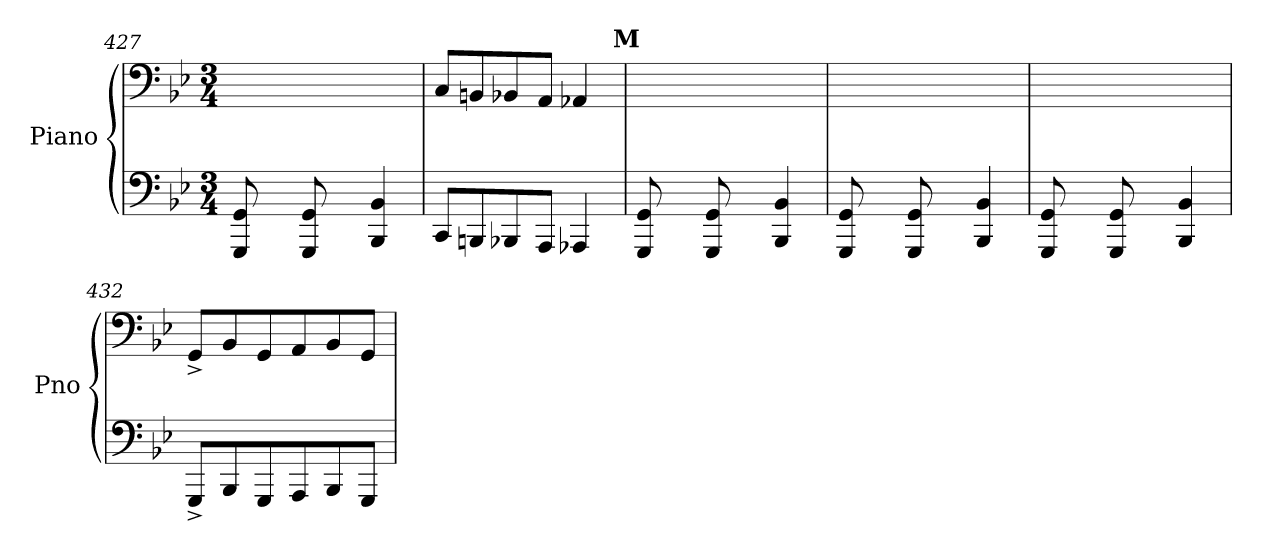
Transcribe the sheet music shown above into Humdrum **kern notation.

**kern	**kern
*part1	*part1
*staff2	*staff1
*I"Piano	*
*I'Pno	*
!!LO:LB:g=z
*clefF4	*clefF4
*k[b-e-]	*k[b-e-]
*B-:	*B-:
*M3/4	*M3/4
=427	=427
*	*^
8GGG/ 8GG/L	2.ryy	8ryy
8ryy	.	8BB-\ 8B-\
8GGG/ 8GG/	.	8ryy
8ryy	.	8AA\ 8A\J
4BBB-/ 4BB-/	.	4ryy
*	*v	*v
=428	=428
8CC/L	8C/L
8BBBn/	8BBn/
8BBB-X/	8BB-X/
8AAA/J	8AA/J
4AAA-X/	4AA-X/
!!LO:REH:place=s1:a:B:enc=none:fs=7.7:t=M
=429	=429
*	*^
8GGG/ 8GG/L	2.ryy	8ryy
8ryy	.	8BB-\ 8B-\
8GGG/ 8GG/	.	8ryy
8ryy	.	8AA\ 8A\J
4BBB-/ 4BB-/	.	4ryy
=430	=430	=430
8GGG/ 8GG/L	2.ryy	8ryy
8ryy	.	8BB-\ 8B-\
8GGG/ 8GG/	.	8ryy
8ryy	.	8AA\ 8A\J
4BBB-/ 4BB-/	.	4ryy
=431	=431	=431
8GGG/ 8GG/L	2.ryy	8ryy
8ryy	.	8BB-\ 8B-\
8GGG/ 8GG/	.	8ryy
8ryy	.	8AA\ 8A\J
4BBB-/ 4BB-/	.	4ryy
*	*v	*v
=432	=432
8GGG^>/L	8GG^>/L
8BBB-/	8BB-/
8GGG/	8GG/
8AAA/	8AA/
8BBB-/	8BB-/
8GGG/J	8GG/J
=	=
*-	*-
